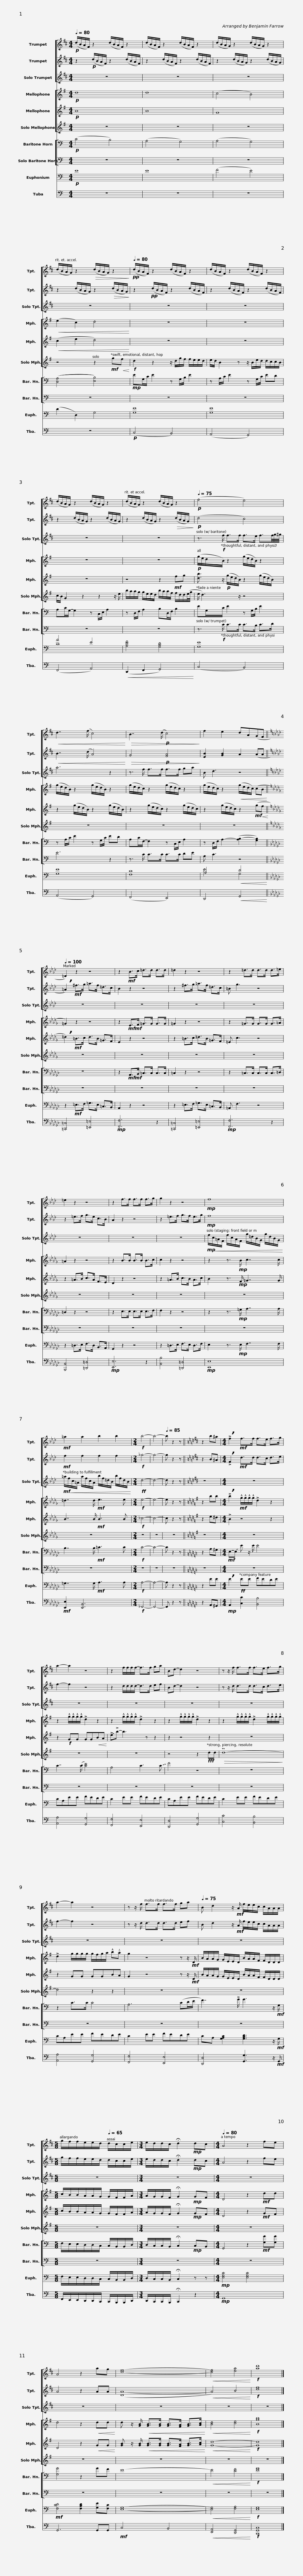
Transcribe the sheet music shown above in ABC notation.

X:1
%%score [ 1 2 3 ] [ 4 5 6 ] [ 7 8 ] ( 9 10 ) 11
L:1/8
Q:1/4=80
M:4/4
I:linebreak $
K:C
V:1 treble transpose=-2
V:2 treble transpose=-2
V:3 treble transpose=-2
V:4 treble transpose=-7
V:5 treble transpose=-7
V:6 treble transpose=-7
V:7 bass
V:8 bass
V:9 bass
V:10 bass
V:11 bass
V:1
[K:D]!p! (d/B/A/F/) z2 (d/B/A/F/) z2 | (d/B/A/F/) z2 (d/B/A/F/) z2 |$ (d/B/A/G/) z2 (d/B/A/G/) z2 | (d/B/A/G/) z2!>(! (d/B/A/G/) z2!>)! |[Q:1/4=80]!pp! (d/B/A/F/) z2 (d/B/A/F/) z2 |$ %5
 (d/B/A/F/) z2 (d/B/A/F/) z2 | (d/B/A/G/) z2 (d/B/A/G/) z2 |$ (d/B/A/G/) z2 (d/B/A/G/) z2 |[Q:1/4=75]!p! (f4 e4) |$!<(! d7/2 (f/ c4)!<)! | %10
!>(! B7/2 (d/!p! c4)!>)! |$ f2 e2 dA(GF ||[K:Ab][Q:1/4=100] =D2) z2 z4 | z2!mf! B>c =d>d d>d |$ =d2 z2 z4 | %15
 z2 =d>d d>d d>=e | =e2 z2 z4 | z2 f>f f>f f>g |$ g2 z2 z4 |!mp! f8 | %20
!mf! =a2 a2 b2 b2 |$[M:2/4]!f! b4- | b4- |[Q:1/4=85] b z2 z ||[K:D] z2 b^a | %25
[M:4/4] !>!!breath!f2!mf! f>f f>e f>g | a2- a2 z4 |$ z2 f/f/f/f/- f>f ga | Bd- d2 z4 | z z/ f/ f>f f>e f>g |$ %30
 a2- a2 z4 | z z/ f/ f>f f>f ga |[Q:1/4=75] B d2 z/!mf! A/ f/e/e/c/ c/A/A/A/ |$[M:5/8] g/f/f/e/e/d/[Q:1/4=65] d/c/c/e/ |[M:3/4] e/d/d/c/ !fermata!d2!mp! dc | %35
[M:4/4][Q:1/4=80] A4 z2 fe | A4 z2 ag |$ [df]8- |!<(! [df]4 [ea]4!<)! |!f! [ad']8 |] %40
V:2
[K:D] z2!p! (d/B/A/F/) z2 (d/B/A/F/) | z2 (d/B/A/F/) z2 (d/B/A/F/) |$ z2 (d/B/A/G/) z2 (d/B/A/G/) | z2 (d/B/A/G/) z2!>(! (d/B/A/G/)!>)! | z2!pp! (d/B/A/F/) z2 (d/B/A/F/) |$ %5
 z2 (d/B/A/F/) z2 (d/B/A/F/) | z2 (d/B/A/G/) z2 (d/B/A/G/) |$ z2 (d/B/A/G/) z2!>(! (d/B/A/G/)!>)! |!p! (d4 c4) |$!<(! B7/2 (d/ A4)!<)! | %10
!>(! G4!p! [FA]4!>)! |$ [EB]2 [GB]2 A2 (AA ||[K:Ab] !breath!=A2)!mf! ^f>g =a>f =d>c | B2 z2 z4 |$ z2 ^f>g =a>f =d>c | %15
 =B g3 z4 | z2 =e>f g>e c>B | A2 z2 z4 |$ z2 =e>f g>f e>g |!mp! f8 | %20
!mf! f2 f2 f2 f2 |$[M:2/4]!f! _g4- | g4- | g z2 z ||[K:D] z2 B^A | %25
[M:4/4] !>!!breath!F2!mf! d>d d>c d>e | f2- f2 z4 |$ z2 d/d/d/d/- d>d ef | Bd- d2 z4 | z z/ d/ d>d d>c d>e |$ %30
 f2- f2 z4 | z z/ d/ d>d d>d ef | B d2 z/!mf! A/ f/e/e/c/ c/A/A/A/ |$[M:5/8] g/f/f/e/e/d/ d/c/c/e/ |[M:3/4] e/d/d/c/ !fermata!d2!mp! dc | %35
[M:4/4] A4 z2 fe | A4 z2 AA |$ ([DA-]8 |!<(! A4) B4!<)! |!f! [df]8 |] %40
V:3
[K:D] z8 | z8 |$ z8 | z8 | z8 |$ %5
 z8 | z8 |$ z8 | z3/2!f! f/ f>f f>e f3/2(3f/4g/4^g/4 |$ a6 z2 | %10
 z3/2 f/ f>f f>f ga |$ B d3 z4 ||[K:Ab] z8 | z8 |$ z8 | %15
 z8 | z8 | z8 |$ z8 |!mp!!<(! f/c/=A/F/ f/c/A/F/ g/=d/B/G/ g/d/B/G/!<)! | %20
!mf!!<(! =a/f/c/=A/ a/f/c/A/ b/f/=d/B/ b/f/d/B/!<)! |$[M:2/4]!ff! d4- | d4- | d z2 z ||[K:D] z4 | %25
[M:4/4] z8 | z8 |$ z8 | z8 | z8 |$ %30
 z8 | z8 | z8 |$[M:5/8] z5 |[M:3/4] z6 | %35
[M:4/4] z8 | z8 |$ z8 | z8 | z8 |] %40
V:4
[K:G]!p! d8 | d8 |$ (c4 B4) |!<(! (e2 c2) d4!<)! | z8 |$ %5
 z8 | z8 |$ z8 |!p! (g/e/d/B/) z2 (g/e/d/B/) z2 |$ (g/e/d/B/) z2 (g/e/d/B/) z2 | %10
 (g/e/d/c/) z2 (g/e/d/c/) z2 |$ (g/e/d/c/) z2!<(! (g/e/d/c/) (cB!<)! ||[K:Db] =G2) z2 z4 | z2!mf!!mf! E>F =G>G G>G |$ =G2 z2 z4 | %15
 z2 =G>G G>G G>=A | =A2 z2 z4 | z2 B>B B>B B>c |$ c2 z2 z4 | z2 z3/2!mp! B/ c7/2 c/ | %20
 =d7/2 d/!mf! e3 e |$[M:2/4]!f! e4- | e4- | e z2 z ||[K:G] z2 bb | %25
[M:4/4] !>!!breath!b2!mf! !^!g/!^!g/!^!g/!^!g/ !>!d2 z2 | z2 !^!g/!^!g/!^!g/!^!g/ !>!d2 z2 |$ z2 !^!g/!^!g/!^!g/!^!g/ !>!d2 z2 | z2 !^!g/!^!g/!^!g/!^!g/ !>!d2 z2 | z2 !^!g/!^!g/!^!g/!^!g/ !>!d2 !^!g/!^!g/!^!g/!^!g/ |$ %30
 !>!d2 g/g/g/g/ g/f/g/a/ !^!b!tenuto!.a | g2 z4 z z/!mf! D/ | B/A/A/G/ G/E/E/D/ B/A/A/F/ F/D/D/D/ |$[M:5/8] c/B/B/A/A/G/ G/F/F/A/ |[M:3/4] A/G/G/F/ !fermata!G2!mp! GF | %35
[M:4/4] D4 z2!mf! dd | d4 z2!<(! dd!<)! |$ d z/ [GB]/!<(! [GB]>[GB] [GB]>[FA] [GB]>[Ac]!<)! |!<(! [Bd]4 [ce]4!<)! |!f! [Bgb]8 |] %40
V:5
[K:G]!p! B8 | B8 |$ G8 |!<(! (c2 e2 d4)!<)! | z8 |$ %5
 z8 | z8 |$ z4 z2!mf! fg | [db]3/2 z/!p! (g/e/d/B/) z2 (g/e/d/B/) |$ z2 (g/e/d/B/) z2 (g/e/d/B/) | %10
 z2 (g/e/d/c/) z2 (g/e/d/c/) |$ z2 (g/e/d/c/) z2!mf! (g!<(!f!<)! ||[K:Db] !breath!=d2)!mf! =B>c d>B =G>F | E2 z2 z4 |$ z2 =B>c =d>B =G>F | %15
 =E c3 z4 | z2 =A>B c>A F>E | D2 z2 z4 |$ z2 =A>B c>B A>c | B2 z3/2!mp! F/ =G7/2 G/ | %20
 B7/2 B/!mf! B3 B |$[M:2/4]!f! _c4- | c4- | c z2 z ||[K:G] z2 e^d | %25
[M:4/4] !>!B2 z4 z2 | z2!f! GG GG!<(!BA!<)! |$ !~(!!>!e!~)!!>!b- b3 z z2 | z2 z4 z2 | z8 |$ %30
 z2 GG GGBA | G2 z4 z z/!mf! D/ | B/A/A/G/ G/E/E/D/ B/A/A/F/ F/D/D/D/ |$[M:5/8] c/B/B/A/A/G/ G/F/F/A/ |[M:3/4] A/G/G/F/ !fermata!G2!mp! GF | %35
[M:4/4] D4 z2!mf! GF | D4 z2!<(! GG!<)! |$ [GB] z/ [GB]/!<(! [GB]>[GB] [GB]>[FA] [GB]>[Ac]!<)! |!<(! [Gd]8-!<)! |!f! [Gd]8 |] %40
V:6
[K:G] z8 | z8 |$ z8 | z4 z2!mf! g!<(!f!<)! |!f! d2 z2 z/ d/g/f/ f/e/e/d/ |$ %5
 e/d/ B2 z z/ B/e/d/ d/c/c/B/ | c/B/ G2 z2 z2 z/ e/ |$ b/a/a/g/ g/e/e/d/ b/a/a/f/ f/d/d/(e/4g/4 | e/ d3) z/ z4 |$ z8 | %10
 z8 |$ z8 ||[K:Db] z8 | z8 |$ z8 | %15
 z8 | z8 | z8 |$ z8 | z8 | %20
 z8 |$[M:2/4] z4 | z4 | z4 ||[K:G] z4 | %25
[M:4/4] z8 | z8 |$ z8 | z4 z2!fff! dd |!>(! Pd8-!>)! |$ %30
 d4 z2 z2 | z8 | z8 |$[M:5/8] z5 |[M:3/4] z6 | %35
[M:4/4] z8 | z8 |$ z8 | z8 | z8 |] %40
V:7
!p! (C4 B,4) | (A,4 G,4) |$ (A,4 G,4) | (([D,A,]4 [E,B,]4)) |!mp! EG,/C/ E2 z G,/B,/ E2 |$ %5
 z A,/C/ E2 z G,/C/ ED | A,C/G,/- G,2 z C,/E,/ A,2 |$ z D,/F,/ A,2 B,D,/F,/ B,2 | EG,/C/ E2 z G,/B,/ E2 |$ z A,/C/ E2 z G,/C/ ED | %10
 A,C/F,/- F,2 z C,/E,/ A,2 |$ z D,/F,/ A,2- ([A,B,-]2 [G,B,]2) ||[K:Gb] z8 | z2!mf!!mf! A,,>B,, =C,>C, C,>C, |$ =C,2 z2 z4 | %15
 z2 =C,>C, C,>C, C,>=D, | =D,2 z2 z4 | z2 E,>E, E,>E, E,>F, |$ F,2 z2 z4 | z2 z3/2!mp! =G,/ A,7/2 A,/ | %20
 B,7/2 B,/!mf! =C3 C |$[M:2/4]!f! C4- | C4- | C z2 z ||[K:C] z2 A,^G, | %25
[M:4/4]!mf! E,-!~(!E, !~)!E z/ E/ E4 | C7/2 (!~(!C/ !~)![CE]4) |$ A,4 C3 !~(!C | !~)!F4 z4 | z8 |$ %30
 z2 C>C C4 | A,6 (CD/E/ | F7/2) !>!G/ G3 z/!mf! G,/ |$[M:5/8] F,/E,/E,/D,/D,/C,/ C,/B,,/B,,/D,/ |[M:3/4] D,/C,/C,/B,,/ !fermata!C,2!mp! C,B,, | %35
[M:4/4] G,,4 z2!mf! [G,G][G,G] | [G,G]4 z2 GF |$ E8- |!<(! E4 [DF]4!<)! |!f! [EG]8 |] %40
V:8
 z8 | z8 |$ z8 | z8 | z8 |$ %5
 z8 | z8 |$ z8 | z3/2!f! C/ C>C C>B, C>D |$ E6 z2 | %10
 z3/2 C/ C>C C>C DE |$ A, C3 z4 ||[K:Gb] z8 | z8 |$ z8 | %15
 z8 | z8 | z8 |$ z8 | z8 | %20
 z8 |$[M:2/4] z4 | z4 | z4 ||[K:C] z4 | %25
[M:4/4] z8 | z8 |$ z8 | z8 | z8 |$ %30
 z8 | z8 | z8 |$[M:5/8] z5 |[M:3/4] z6 | %35
[M:4/4] z8 | z8 |$ z8 | z8 | z8 |] %40
V:9
!p! E8 | E8 |$ (F4 E4) | (D2 D,2) G,4 | [G,E]8 |$ %5
 [G,E]8 | A4 E4 |$ [A,DF]4 [G,B,D]4 | E8 |$ E8 | %10
 C8 |$ A,4!<(! D4!<)! ||[K:Gb] z2!mf! =E,>F, =G,>E, =C,>B,, | A,,2 z2 z4 |$ z2 =E,>F, =G,>E, =C,>B,, | %15
 =A,, F,3 z4 | z2 =D,>E, F,>D, B,,>A,, | G,,2 z2 z4 |$ z2 =D,>E, F,>E, D,>F, | E,2 z3/2!mp! E,/ F,7/2 F,/ | %20
 =G,7/2 G,/!mf! A,3 A, |$[M:2/4]!f! A,4- | A,4- | A, z2 z ||[K:C] z2 EE | %25
[M:4/4] !breath!E2!ff! EE FEDE | CA,EE FEDE |$ C2 EE FEDE | CA,EE FEDE | C2 EE FEDE |$ %30
 CA,EE FEDE | C2 EE FEDE | CA, [G,A,C]2 [G,B,D]3 z/!mf! G,/ |$[M:5/8] F,/E,/E,/D,/D,/C,/ C,/B,,/B,,/D,/ |[M:3/4] D,/C,/C,/B,,/ !fermata!C,2 z z | %35
[M:4/4]!mp! [E,G,C]4 [E,G,C]4 |!mf! [F,CD]4 [F,B,D]2 [G,E][F,C] |$ [E,G,]8- |!<(! [E,G,]4 [F,A,]4!<)! |!f! [E,G,]8 |] %40
V:10
 x8 | x8 |$ x8 | x8 | x8 |$ %5
 x8 | C8 |$ x8 | G,8 |$ G,8 | %10
 F,8 |$ E4 G,4 ||[K:Gb] x8 | x8 |$ x8 | %15
 x8 | x8 | x8 |$ x8 | x8 | %20
 x8 |$[M:2/4] x4 | x4 | x4 ||[K:C] x4 | %25
[M:4/4] x8 | x8 |$ x8 | x8 | x8 |$ %30
 x8 | x8 | x8 |$[M:5/8] x5 |[M:3/4] x6 | %35
[M:4/4] x8 | x8 |$ x8 | x8 | x8 |] %40
V:11
 z8 | z8 |$ z8 | z8 |!p! (C,4 B,,4) |$ %5
 (A,,4 G,,4) | (F,,4 A,,4) |$!<(! (D,,2 F,,2 G,,4)!<)! | (C,4 B,,4) |$ (A,,4 G,,4) | %10
 (F,,4 E,,4) |$ D,,4!<(! G,,4!<)! ||[K:Gb] [=C,,=C,]4 [=E,,=E,]4 |!mp! [F,,F,]6 z2 |$ [=C,,=C,]4 [=E,,=E,]4 | %15
!mp! [F,,F,]6 z2 | [B,,,B,,]4 [=D,,=D,]4 |!mp! [E,,E,]6 z2 |$ [B,,B,]4 [=D,,=D,]4 |!mp! [E,,E,]8 | %20
!mf! [E,,E,]2 [E,,B,,]6 |$[M:2/4]!f! _F,,4- | F,,4- | F,, z2 z ||[K:C] z2 A,,^G,, | %25
[M:4/4]!mp! A,,2 [C,C]2 [B,,B,]4 | [A,,A,]4 [G,,G,]4 |$ [F,,F,]4 [E,,E,]4 | [D,,D,]4 [G,,G,]4 | [C,C]4 [B,,B,]4 |$ %30
 [A,,A,]4 [G,,G,]4 | [F,,F,]4 [E,,E,]4 | [D,,D,]4 [G,,G,]3 z/!mf! G,,/ |$[M:5/8] F,,/E,,/E,,/D,,/D,,/C,,/ C,,/B,,,/B,,,/D,,/ |[M:3/4] D,,/C,,/C,,/B,,,/ !fermata!C,,2 z2 | %35
[M:4/4]!mp! G,,8 | G,,6 G,,G,, |$!mf! C,4 B,,4 |!<(! [E,,A,,]4 [D,,G,,]4!<)! |!f! [C,,G,,C,]8 |] %40
